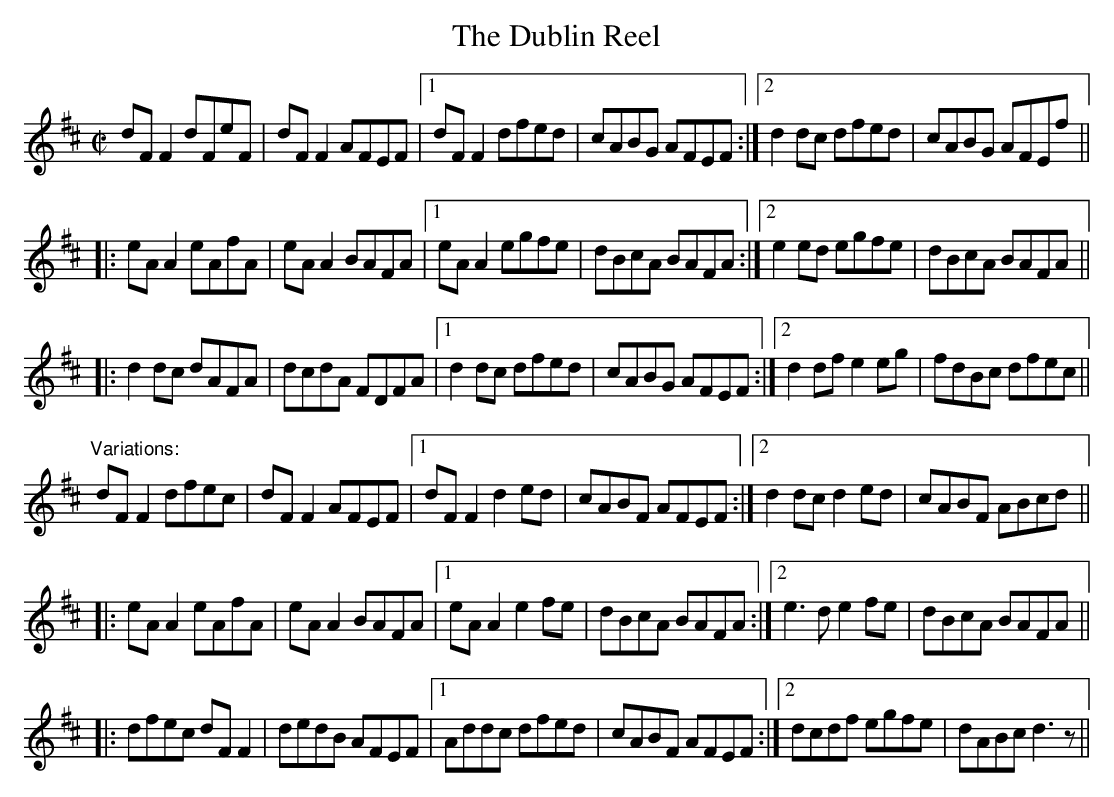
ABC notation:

X:1
T:Dublin Reel, The
M:C|
K:D
dFF2 dFeF|dFF2 AFEF|1 dFF2 dfed|cABG AFEF:|2 d2dc dfed|cABG AFEf||
|:eAA2 eAfA|eAA2 BAFA|1 eAA2 egfe|dBcA BAFA:|2 e2ed egfe|dBcA BAFA||
|:d2dc dAFA|dcdA FDFA|1 d2dc dfed|cABG AFEF:|2 d2df e2eg|fdBc dfec||
"Variations:"
dFF2 dfec|dFF2 AFEF|1 dFF2 d2ed|cABF AFEF:|2 d2dc d2ed|cABF ABcd||
|:eAA2 eAfA|eAA2 BAFA|1 eAA2 e2fe|dBcA BAFA:|2 e3d e2fe|dBcA BAFA||
|:dfec dFF2|dedB AFEF|1 Addc dfed|cABF AFEF:|2 dcdf egfe|dABc d3z||
